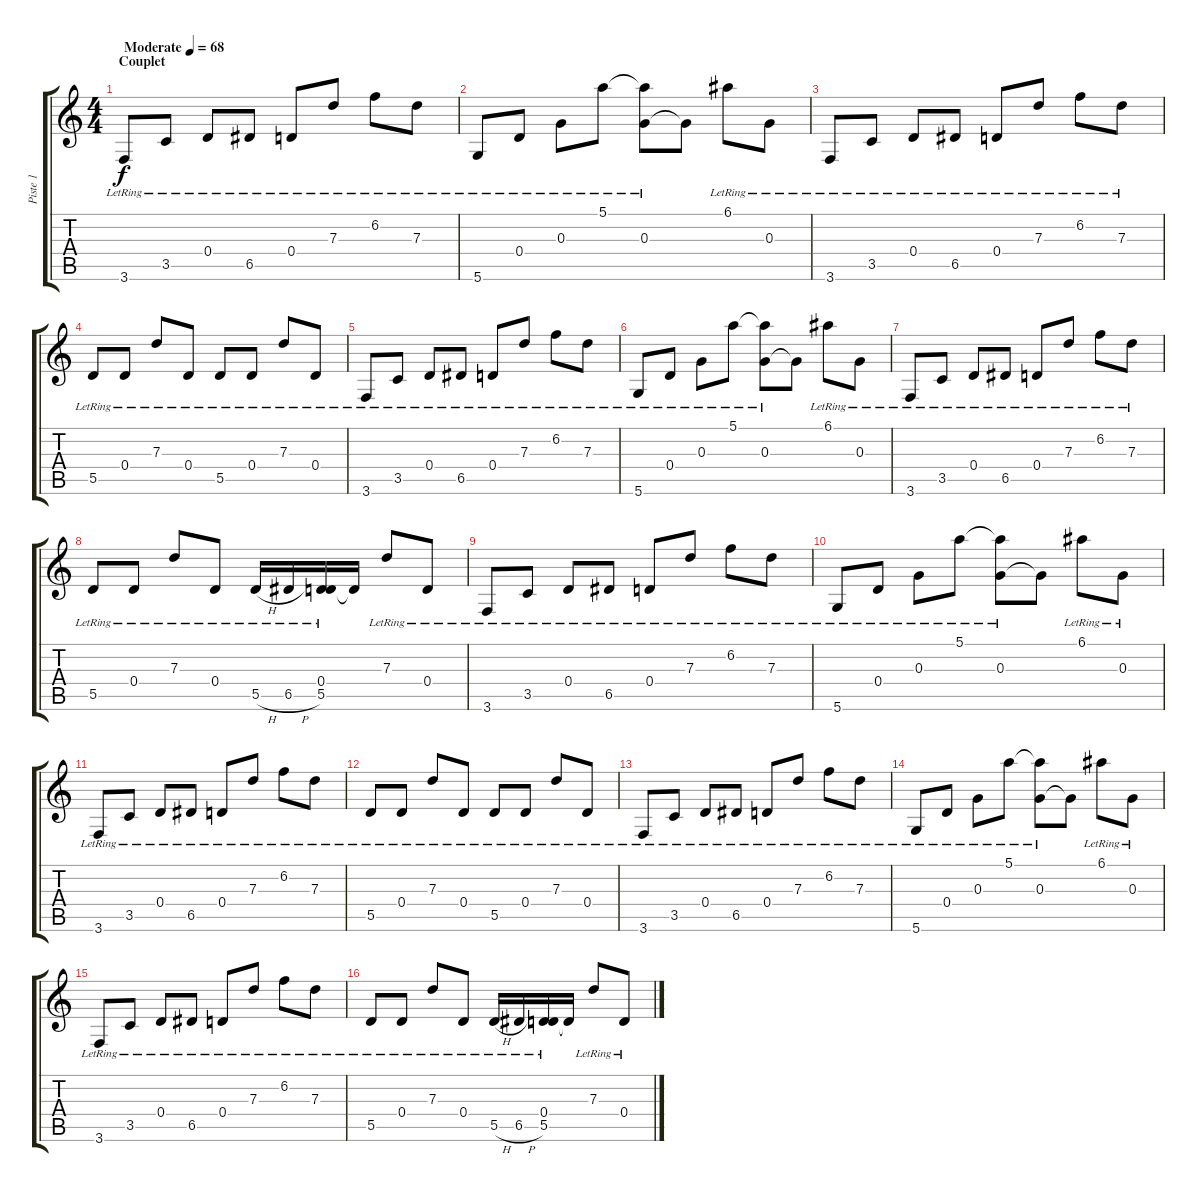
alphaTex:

\track ("Piste 1" "Piste 1") {instrument acousticguitarsteel}
\staff {score tabs}
\tuning (E4 B3 G3 D3 A2 D2) {hide}
\ts (4 4)
\section ("" "Couplet")
\tempo (68 "Moderate")
\clef g2
\ks c
3.6{lr}.8{dy f instrument acousticguitarsteel} 3.5{lr}.8 0.4{lr}.8 6.5{lr}.8 0.4{lr}.8 7.3{lr}.8 6.2{lr}.8 7.3{lr}.8 |
5.6{lr}.8 0.4{lr}.8 0.3{lr}.8 5.1{lr}.8 (5.1{t} 0.3{lr}).8 0.3{t}.8 6.1{lr}.8 0.3{lr}.8 |
3.6{lr}.8 3.5{lr}.8 0.4{lr}.8 6.5{lr}.8 0.4{lr}.8 7.3{lr}.8 6.2{lr}.8 7.3{lr}.8 |
5.5{lr}.8 0.4{lr}.8 7.3{lr}.8 0.4{lr}.8 5.5{lr}.8 0.4{lr}.8 7.3{lr}.8 0.4{lr}.8 |
3.6{lr}.8 3.5{lr}.8 0.4{lr}.8 6.5{lr}.8 0.4{lr}.8 7.3{lr}.8 6.2{lr}.8 7.3{lr}.8 |
5.6{lr}.8 0.4{lr}.8 0.3{lr}.8 5.1{lr}.8 (5.1{t} 0.3{lr}).8 0.3{t}.8 6.1{lr}.8 0.3{lr}.8 |
3.6{lr}.8 3.5{lr}.8 0.4{lr}.8 6.5{lr}.8 0.4{lr}.8 7.3{lr}.8 6.2{lr}.8 7.3{lr}.8 |
5.5{lr}.8 0.4{lr}.8 7.3{lr}.8 0.4{lr}.8 5.5{h lr}.16 6.5{h lr}.16 (0.4{lr} 5.5{lr}).16 0.4{t}.16 7.3{lr}.8 0.4{lr}.8 |
3.6{lr}.8 3.5{lr}.8 0.4{lr}.8 6.5{lr}.8 0.4{lr}.8 7.3{lr}.8 6.2{lr}.8 7.3{lr}.8 |
5.6{lr}.8 0.4{lr}.8 0.3{lr}.8 5.1{lr}.8 (5.1{t} 0.3{lr}).8 0.3{t}.8 6.1{lr}.8 0.3{lr}.8 |
3.6{lr}.8 3.5{lr}.8 0.4{lr}.8 6.5{lr}.8 0.4{lr}.8 7.3{lr}.8 6.2{lr}.8 7.3{lr}.8 |
5.5{lr}.8 0.4{lr}.8 7.3{lr}.8 0.4{lr}.8 5.5{lr}.8 0.4{lr}.8 7.3{lr}.8 0.4{lr}.8 |
3.6{lr}.8 3.5{lr}.8 0.4{lr}.8 6.5{lr}.8 0.4{lr}.8 7.3{lr}.8 6.2{lr}.8 7.3{lr}.8 |
5.6{lr}.8 0.4{lr}.8 0.3{lr}.8 5.1{lr}.8 (5.1{t} 0.3{lr}).8 0.3{t}.8 6.1{lr}.8 0.3{lr}.8 |
3.6{lr}.8 3.5{lr}.8 0.4{lr}.8 6.5{lr}.8 0.4{lr}.8 7.3{lr}.8 6.2{lr}.8 7.3{lr}.8 |
5.5{lr}.8 0.4{lr}.8 7.3{lr}.8 0.4{lr}.8 5.5{h lr}.16 6.5{h lr}.16 (0.4{lr} 5.5{lr}).16 0.4{t}.16 7.3{lr}.8 0.4{lr}.8
